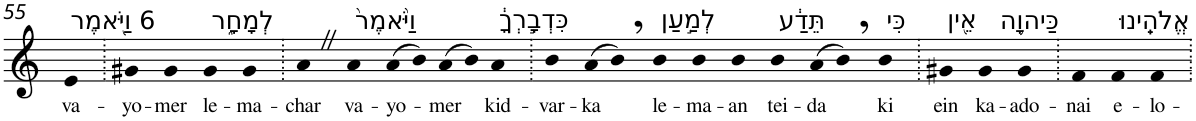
**kern	**text
*part1	*part1
*staff1	*staff1
*I"Piano	*
*I'Pno	*
!!LO:PB:g=z
*clefG2	*
*k[]	*
=55	=55
!LO:TX:a:t=6 וַיֹּ֖אמֶר	!
!	!LO:LY:b
4e	va-
=56.	=56.
!	!LO:LY:b
4g#X	-yo-
!	!LO:LY:b
4g#	-mer
!LO:TX:a:t=לְמָחָ֑ר	!
!	!LO:LY:b
4g#	le-
!	!LO:LY:b
4g#	-ma-
=57.	=57.
!	!LO:LY:b
4aZ	-char
!LO:TX:a:t=וַיֹּ֙אמֶר֙	!
!	!LO:LY:b
4a	va-
!	!LO:LY:b
(>8a	-yo-
8b)	.
!	!LO:LY:b
(>8a	-mer
8b)	.
!LO:TX:a:t=כִּדְבָ֣רְךָ֔	!
!	!LO:LY:b
4a	kid-
=58.	=58.
!	!LO:LY:b
4b	-var-
!	!LO:LY:b
(>8a	-ka
8b,)	.
!LO:TX:a:t=לְמַ֣עַן	!
!	!LO:LY:b
4b	le-
!	!LO:LY:b
4b	-ma-
!	!LO:LY:b
4b	-an
!LO:TX:a:t=תֵּדַ֔ע	!
!	!LO:LY:b
4b	tei-
!	!LO:LY:b
(>8a	-da
8b,)	.
!LO:TX:a:t=כִּי	!
!	!LO:LY:b
4b	ki
=59.	=59.
!LO:TX:a:t=אֵ֖ין	!
!	!LO:LY:b
4g#X	ein
!LO:TX:a:t=כַּיהוָ֥ה	!
!	!LO:LY:b
4g#	ka-
!	!LO:LY:b
4g#	-ado-
=60.	=60.
!	!LO:LY:b
4f	-nai
!LO:TX:a:t=אֱלֹהֵֽינוּ	!
!	!LO:LY:b
4f	e-
!	!LO:LY:b
4f	-lo-
=.	=.
*-	*-
